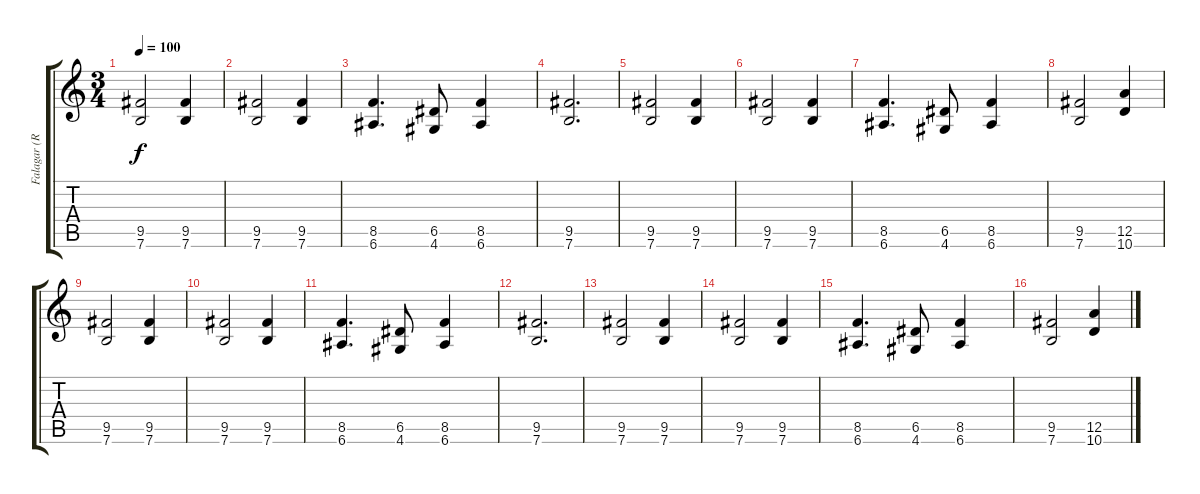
\track ("Falagar (Rhythm)" "Falagar (R") {instrument distortionguitar}
\staff {score tabs}
\tuning (E4 B3 G3 D3 A2 E2) {hide}
\ts (3 4)
\tempo 100
\clef g2
\ks c
(9.5 7.6).2{dy f} (9.5 7.6).4 |
(9.5 7.6).2 (9.5 7.6).4 |
(8.5 6.6).4{d} (6.5 4.6).8 (8.5 6.6).4 |
(9.5 7.6).2{d} |
(9.5 7.6).2 (9.5 7.6).4 |
(9.5 7.6).2 (9.5 7.6).4 |
(8.5 6.6).4{d} (6.5 4.6).8 (8.5 6.6).4 |
(9.5 7.6).2 (12.5 10.6).4 |
(9.5 7.6).2 (9.5 7.6).4 |
(9.5 7.6).2 (9.5 7.6).4 |
(8.5 6.6).4{d} (6.5 4.6).8 (8.5 6.6).4 |
(9.5 7.6).2{d} |
(9.5 7.6).2 (9.5 7.6).4 |
(9.5 7.6).2 (9.5 7.6).4 |
(8.5 6.6).4{d} (6.5 4.6).8 (8.5 6.6).4 |
(9.5 7.6).2 (12.5 10.6).4
